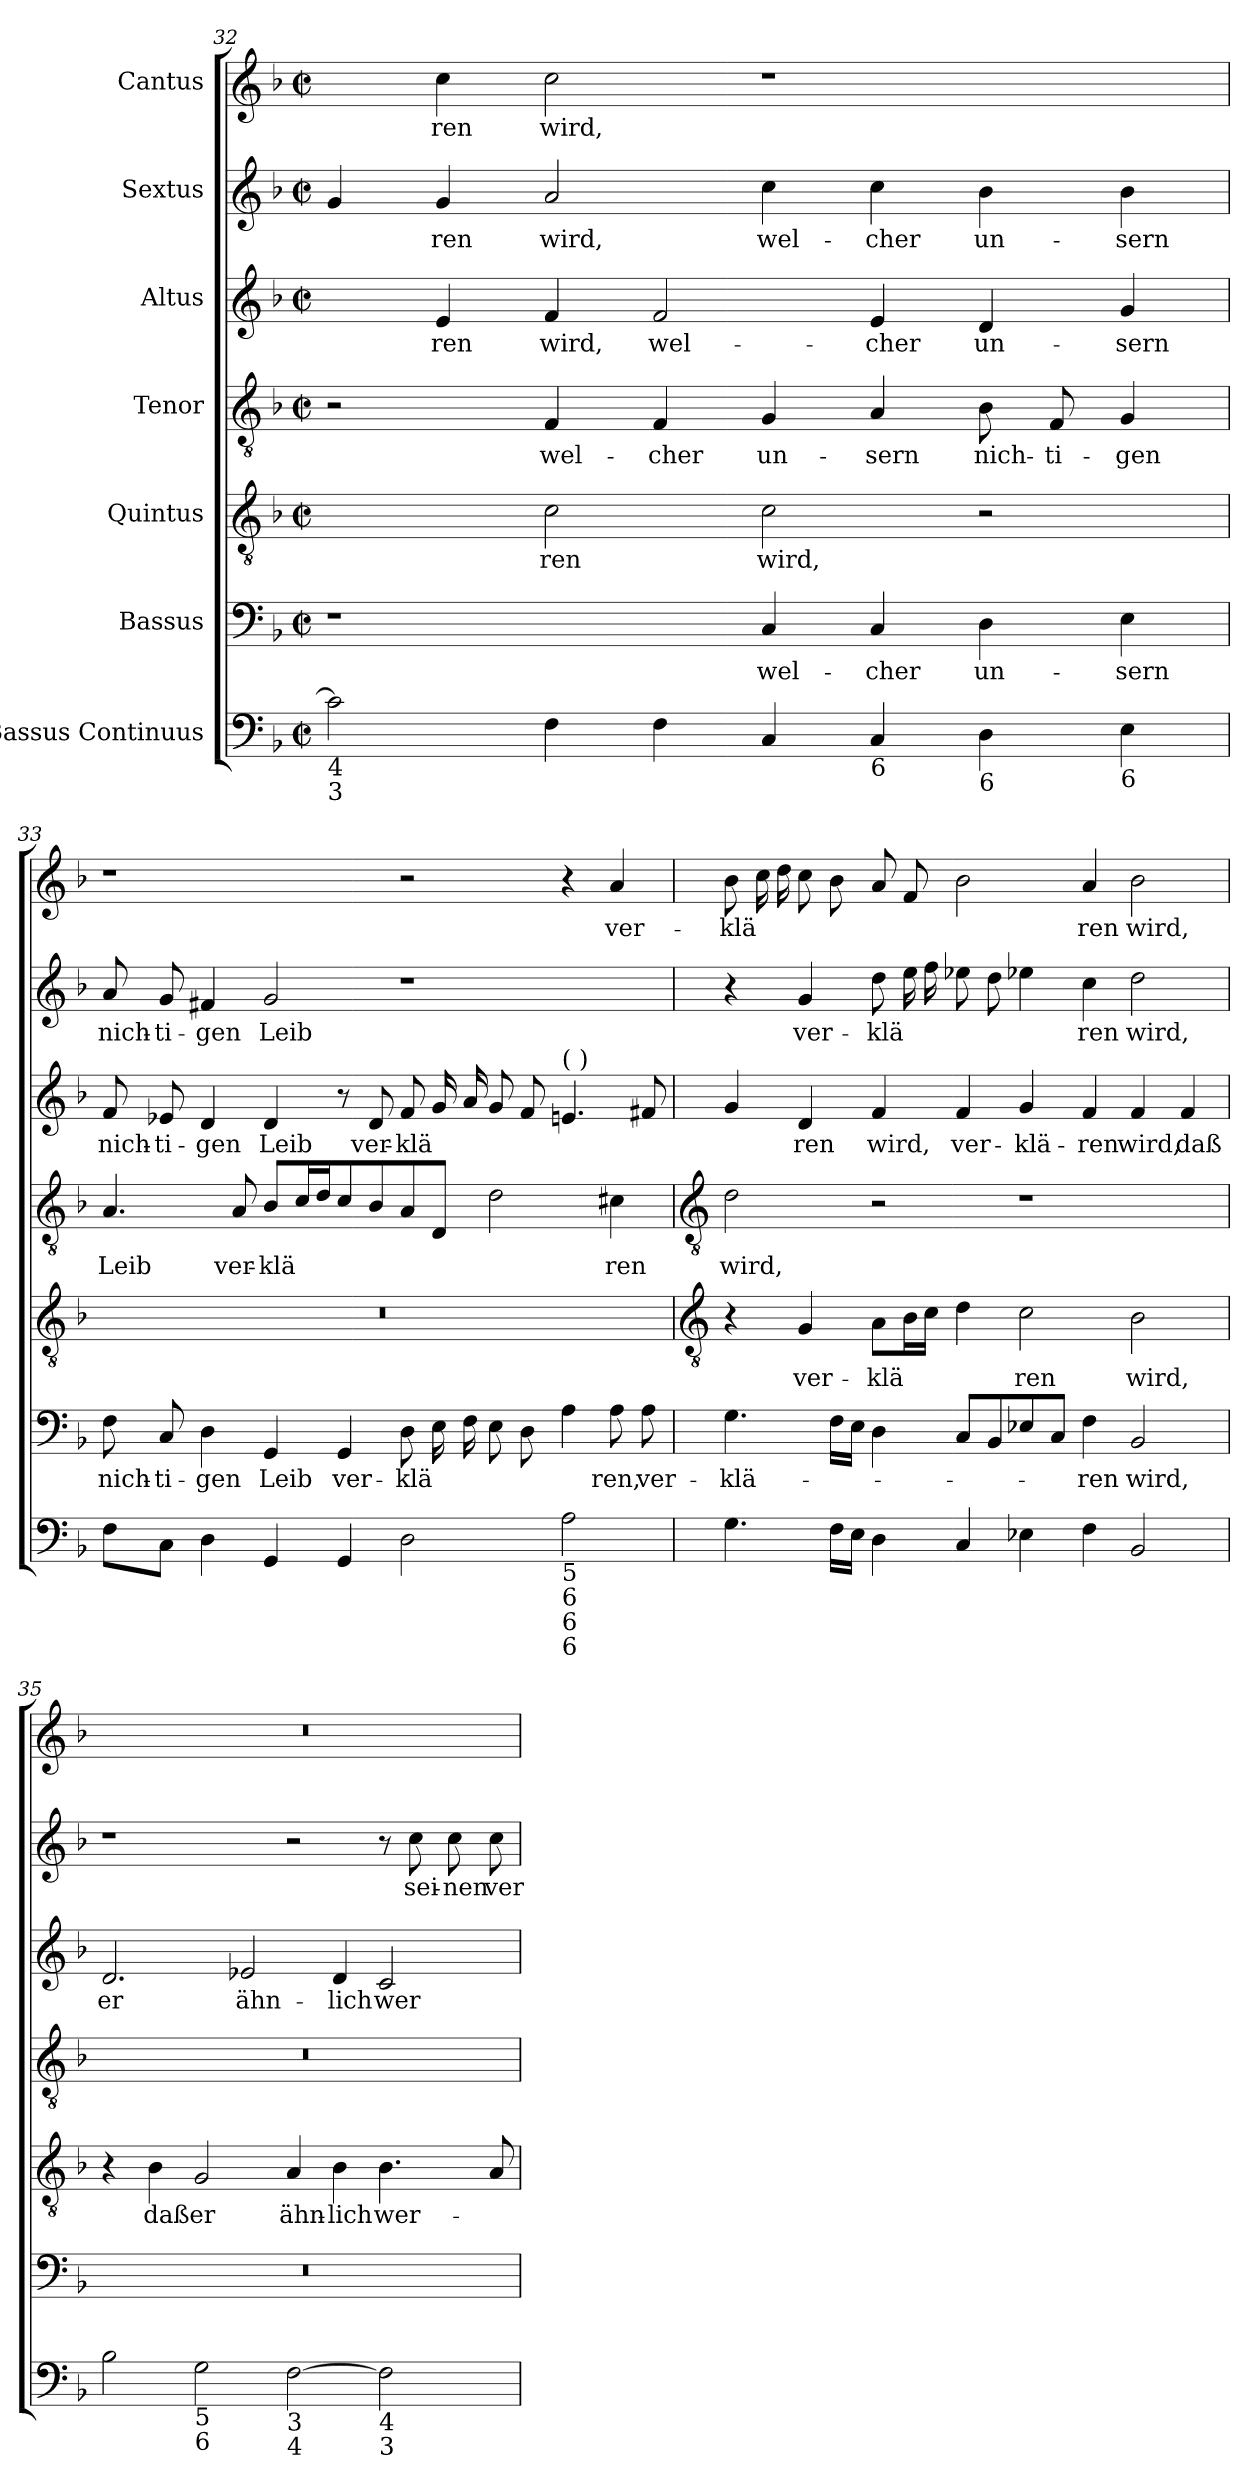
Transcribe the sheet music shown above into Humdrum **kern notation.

**kern	**kern	**text	**kern	**text	**kern	**text	**kern	**text	**kern	**text	**kern	**text
*part7	*part6	*part6	*part5	*part5	*part4	*part4	*part3	*part3	*part2	*part2	*part1	*part1
*staff7	*staff6	*staff6	*staff5	*staff5	*staff4	*staff4	*staff3	*staff3	*staff2	*staff2	*staff1	*staff1
*I"Bassus Continuus	*I"Bassus	*	*I"Quintus	*	*I"Tenor	*	*I"Altus	*	*I"Sextus	*	*I"Cantus	*
!!LO:LB:g=z
*clefF4	*clefF4	*	*clefGv2	*	*clefGv2	*	*clefG2	*	*clefG2	*	*clefG2	*
*k[b-]	*k[b-]	*	*k[b-]	*	*k[b-]	*	*k[b-]	*	*k[b-]	*	*k[b-]	*
*F:	*F:	*	*F:	*	*F:	*	*F:	*	*F:	*	*F:	*
*M4/2	*M4/2	*	*M4/2	*	*M4/2	*	*M4/2	*	*M4/2	*	*M4/2	*
*met(c|)	*met(c|)	*	*met(c|)	*	*met(c|)	*	*met(c|)	*	*met(c|)	*	*met(c|)	*
=32	=32	=32	=32	=32	=32	=32	=32	=32	=32	=32	=32	=32
!LO:TX:b:t=4	!	!	!	!	!	!	!	!	!	!	!	!
!LO:TX:b:t=3	!	!	!	!	!	!	!	!	!	!	!	!
2c]	1r	.	2cyy]	.	2r	.	4fyy]	.	4g	.	4ccyy]	.
!	!	!	!	!	!	!	!	!LO:LY:b	!	!LO:LY:b	!	!LO:LY:b
.	.	.	.	.	.	.	4e	ren	4g	ren	4cc	ren
!	!	!	!	!LO:LY:b	!	!LO:LY:b	!	!LO:LY:b	!	!LO:LY:b	!	!LO:LY:b
4F	.	.	2c	ren	4F	wel-	4f	wird,	2a	wird,	2cc	wird,
!	!	!	!	!	!	!LO:LY:b	!	!LO:LY:b	!	!	!	!
4F	.	.	.	.	4F	-cher	2f	wel-	.	.	.	.
!	!	!LO:LY:b	!	!LO:LY:b	!	!LO:LY:b	!	!	!	!LO:LY:b	!	!
4C	4C	wel-	2c	wird,	4G	un-	.	.	4cc	wel-	1r	.
!LO:TX:b:t=6	!	!	!	!	!	!	!	!	!	!	!	!
!	!	!LO:LY:b	!	!	!	!LO:LY:b	!	!LO:LY:b	!	!LO:LY:b	!	!
4C	4C	-cher	.	.	4A	-sern	4e	-cher	4cc	-cher	.	.
!LO:TX:b:t=6	!	!	!	!	!	!	!	!	!	!	!	!
!	!	!LO:LY:b	!	!	!	!LO:LY:b	!	!LO:LY:b	!	!LO:LY:b	!	!
4D	4D	un-	2r	.	8B-	nich-	4d	un-	4b-	un-	.	.
!	!	!	!	!	!	!LO:LY:b	!	!	!	!	!	!
.	.	.	.	.	8F	-ti-	.	.	.	.	.	.
!LO:TX:b:t=6	!	!	!	!	!	!	!	!	!	!	!	!
!	!	!LO:LY:b	!	!	!	!LO:LY:b	!	!LO:LY:b	!	!LO:LY:b	!	!
4E	4E	-sern	.	.	4G	-gen	4g	-sern	4b-	-sern	.	.
=33	=33	=33	=33	=33	=33	=33	=33	=33	=33	=33	=33	=33
!	!	!LO:LY:b	!	!	!	!LO:LY:b	!	!LO:LY:b	!	!LO:LY:b	!	!
8FL	8F	nich-	0r	.	4.A	Leib	8f	nich-	8a	nich-	1r	.
!	!	!LO:LY:b	!	!	!	!	!	!LO:LY:b	!	!LO:LY:b	!	!
8CJ	8C	-ti-	.	.	.	.	8e-X	-ti-	8g	-ti-	.	.
!	!	!LO:LY:b	!	!	!	!	!	!LO:LY:b	!	!LO:LY:b	!	!
4D	4D	-gen	.	.	.	.	4d	-gen	4f#X	-gen	.	.
!	!	!	!	!	!	!LO:LY:b	!	!	!	!	!	!
.	.	.	.	.	8A	ver-	.	.	.	.	.	.
!	!	!LO:LY:b	!	!	!	!LO:LY:b	!	!LO:LY:b	!	!LO:LY:b	!	!
4GG	4GG	Leib	.	.	8B-L	-klä	4d	Leib	2g	Leib	.	.
.	.	.	.	.	16cL	.	.	.	.	.	.	.
.	.	.	.	.	16d	.	.	.	.	.	.	.
!	!	!LO:LY:b	!	!	!	!	!	!	!	!	!	!
4GG	4GG	ver-	.	.	8c	.	8r	.	.	.	.	.
!	!	!	!	!	!	!	!	!LO:LY:b	!	!	!	!
.	.	.	.	.	8B-J	.	8d	ver-	.	.	.	.
!	!	!LO:LY:b	!	!	!	!	!	!LO:LY:b	!	!	!	!
2D	8DL	-klä	.	.	8A	.	8fL	-klä	1r	.	2r	.
.	16EL	.	.	.	8DJ	.	16gL	.	.	.	.	.
.	16F	.	.	.	.	.	16a	.	.	.	.	.
.	8E	.	.	.	2d	.	8g	.	.	.	.	.
.	8DJ	.	.	.	.	.	8fJ	.	.	.	.	.
!	!	!	!	!	!	!	!LO:TX:a:t=(  )	!	!	!	!	!
!LO:TX:b:t=5	!	!	!	!	!	!	!	!	!	!	!	!
!LO:TX:b:t=6	!	!	!	!	!	!	!	!	!	!	!	!
!LO:TX:b:t=6	!	!	!	!	!	!	!	!	!	!	!	!
!LO:TX:b:t=6	!	!	!	!	!	!	!	!	!	!	!	!
2A	4A	.	.	.	.	.	4.e	.	.	.	4r	.
!	!	!LO:LY:b	!	!	!	!LO:LY:b	!	!	!	!	!	!LO:LY:b
.	8A	ren,	.	.	4c#X	ren	.	.	.	.	4a	ver-
!	!	!LO:LY:b	!	!	!	!	!	!	!	!	!	!
.	8A	ver-	.	.	.	.	8f#X	.	.	.	.	.
!!LO:LB:g=z
=34	=34	=34	=34	=34	=34	=34	=34	=34	=34	=34	=34	=34
*	*	*	*clefGv2	*	*clefGv2	*	*	*	*	*	*	*
!	!	!LO:LY:b	!	!	!	!LO:LY:b	!	!	!	!	!	!LO:LY:b
4.G	4.G	-klä-	4r	.	2d	wird,	4g	.	4r	.	8b-L	-klä
.	.	.	.	.	.	.	.	.	.	.	16ccL	.
.	.	.	.	.	.	.	.	.	.	.	16dd	.
!	!	!	!	!LO:LY:b	!	!	!	!LO:LY:b	!	!LO:LY:b	!	!
.	.	.	4G	ver-	.	.	4d	ren	4g	ver-	8cc	.
16FLL	16FLL	.	.	.	.	.	.	.	.	.	8b-J	.
16EJJ	16EJJ	.	.	.	.	.	.	.	.	.	.	.
!	!	!	!	!LO:LY:b	!	!	!	!LO:LY:b	!	!LO:LY:b	!	!
4D	4D	.	8AL	-klä	2r	.	4f	wird,	8ddL	-klä	8aL	.
.	.	.	16B-L	.	.	.	.	.	16eeL	.	8fJ	.
.	.	.	16cJJ	.	.	.	.	.	16ff	.	.	.
!	!	!	!	!	!	!	!	!LO:LY:b	!	!	!	!
4C	8CL	.	4d	.	.	.	4f	ver-	8ee-X	.	2b-	.
.	8BB-	.	.	.	.	.	.	.	8ddJ	.	.	.
!	!	!	!	!LO:LY:b	!	!	!	!LO:LY:b	!	!	!	!
4E-X	8E-X	.	2c	ren	1r	.	4g	-klä-	4ee-X	.	.	.
.	8CJ	.	.	.	.	.	.	.	.	.	.	.
!	!	!LO:LY:b	!	!	!	!	!	!LO:LY:b	!	!LO:LY:b	!	!LO:LY:b
4F	4F	-ren	.	.	.	.	4f	-ren	4cc	ren	4a	ren
!	!	!LO:LY:b	!	!LO:LY:b	!	!	!	!LO:LY:b	!	!LO:LY:b	!	!LO:LY:b
2BB-	2BB-	wird,	2B-	wird,	.	.	4f	wird,	2dd	wird,	2b-	wird,
!	!	!	!	!	!	!	!	!LO:LY:b	!	!	!	!
.	.	.	.	.	.	.	4f	daß	.	.	.	.
=35	=35	=35	=35	=35	=35	=35	=35	=35	=35	=35	=35	=35
!	!	!	!	!	!	!	!	!LO:LY:b	!	!	!	!
2B-	0r	.	4r	.	0r	.	2.d	er	1r	.	0r	.
!	!	!	!	!LO:LY:b	!	!	!	!	!	!	!	!
.	.	.	4B-	daß	.	.	.	.	.	.	.	.
!LO:TX:b:t=5	!	!	!	!	!	!	!	!	!	!	!	!
!LO:TX:b:t=6	!	!	!	!	!	!	!	!	!	!	!	!
!	!	!	!	!LO:LY:b	!	!	!	!	!	!	!	!
2G	.	.	2G	er	.	.	.	.	.	.	.	.
!	!	!	!	!	!	!	!	!LO:LY:b	!	!	!	!
.	.	.	.	.	.	.	2e-X	ähn-	.	.	.	.
!LO:TX:b:t=3	!	!	!	!	!	!	!	!	!	!	!	!
!LO:TX:b:t=4	!	!	!	!	!	!	!	!	!	!	!	!
!	!	!	!	!LO:LY:b	!	!	!	!	!	!	!	!
[2F	.	.	4A	ähn-	.	.	.	.	2r	.	.	.
!	!	!	!	!LO:LY:b	!	!	!	!LO:LY:b	!	!	!	!
.	.	.	4B-	-lich	.	.	4d	-lich	.	.	.	.
!LO:TX:b:t=4	!	!	!	!	!	!	!	!	!	!	!	!
!LO:TX:b:t=3	!	!	!	!	!	!	!	!	!	!	!	!
!	!	!	!	!LO:LY:b	!	!	!	!LO:LY:b	!	!	!	!
2F]	.	.	4.B-	wer-	.	.	2c	wer-	8r	.	.	.
!	!	!	!	!	!	!	!	!	!	!LO:LY:b	!	!
.	.	.	.	.	.	.	.	.	8cc	sei-	.	.
!	!	!	!	!	!	!	!	!	!	!LO:LY:b	!	!
.	.	.	.	.	.	.	.	.	8cc	-nen	.	.
!	!	!	!	!	!	!	!	!	!	!LO:LY:b	!	!
.	.	.	8A	.	.	.	.	.	8cc	ver-	.	.
=	=	=	=	=	=	=	=	=	=	=	=	=
*-	*-	*-	*-	*-	*-	*-	*-	*-	*-	*-	*-	*-
